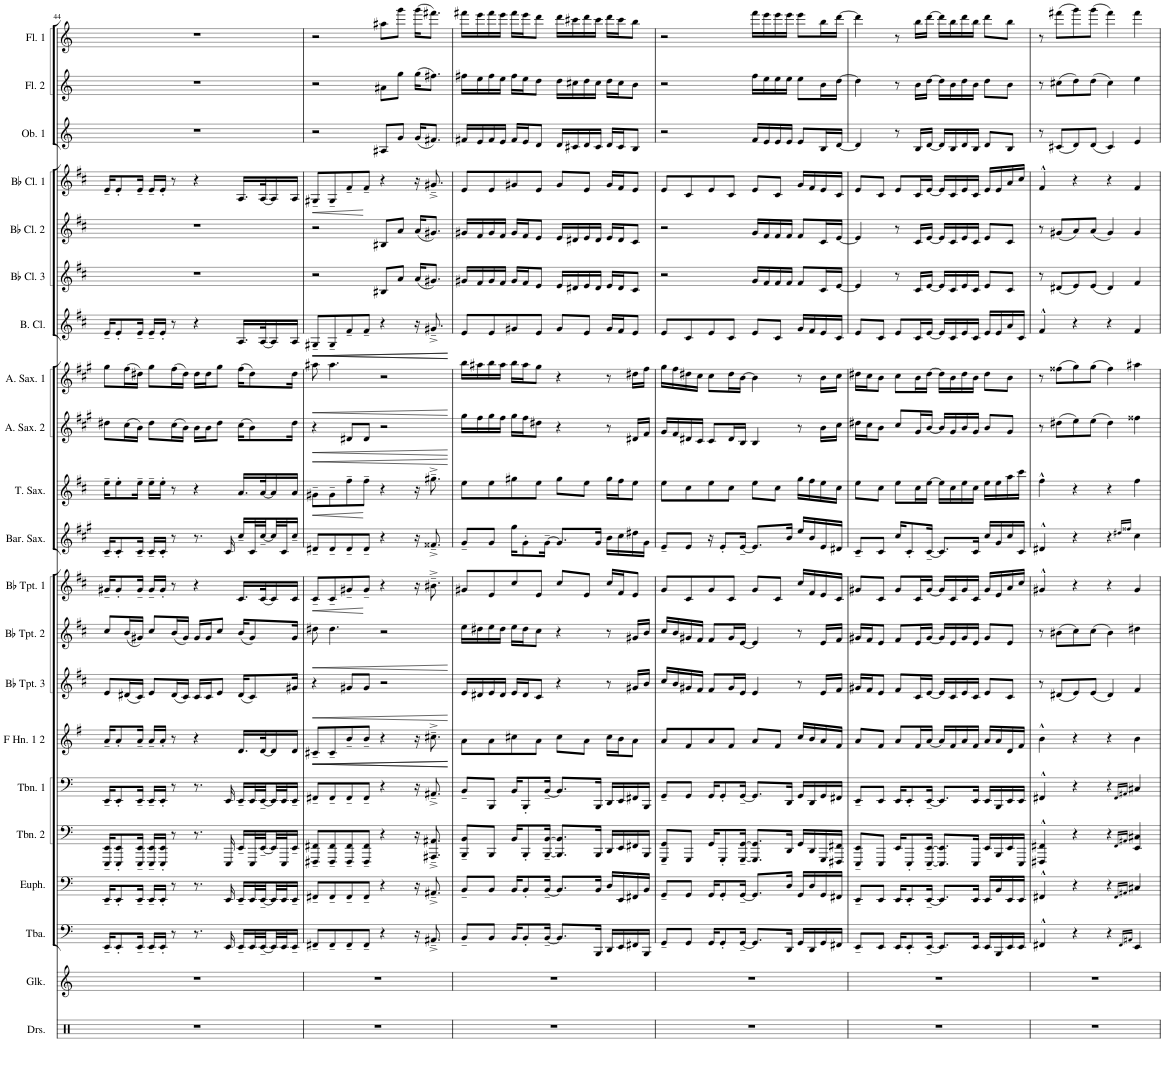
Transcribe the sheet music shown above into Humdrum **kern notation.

**kern	**kern	**kern	**kern	**kern	**kern	**kern	**dynam	**kern	**dynam	**kern	**dynam	**kern	**dynam	**kern	**kern	**dynam	**kern	**dynam	**kern	**dynam	**kern	**dynam	**kern	**kern	**kern	**dynam	**kern	**kern	**kern
*part21	*part20	*part19	*part18	*part17	*part16	*part15	*part15	*part14	*part14	*part13	*part13	*part12	*part12	*part11	*part10	*part10	*part9	*part9	*part8	*part8	*part7	*part7	*part6	*part5	*part4	*part4	*part3	*part2	*part1
*staff21	*staff20	*staff19	*staff18	*staff17	*staff16	*staff15	*staff15	*staff14	*staff14	*staff13	*staff13	*staff12	*staff12	*staff11	*staff10	*staff10	*staff9	*staff9	*staff8	*staff8	*staff7	*staff7	*staff6	*staff5	*staff4	*staff4	*staff3	*staff2	*staff1
*I"Drumset	*I"Glockenspiel	*I"Tuba	*I"Euphonium	*I"Trombone 2	*I"Trombone 1	*I"F Horn 1 &amp; 2	*	*I"Bb Trumpet 3	*	*I"Bb Trumpet 2	*	*I"Bb Trumpet 1	*	*I"Baritone Saxophone	*I"Tenor Saxophone	*	*I"Alto Saxophone 2	*	*I"Alto Saxophone 1	*	*I"Bass Clarinet	*	*I"Bb Clarinet 3	*I"Bb Clarinet 2	*I"Bb Clarinet 1	*	*I"Oboe 1	*I"Flute 2	*I"Flute 1
*I'Drs.	*I'Glk.	*I'Tba.	*I'Euph.	*I'Tbn. 2	*I'Tbn. 1	*I'F Hn. 1 2	*	*I'Bb Tpt. 3	*	*I'Bb Tpt. 2	*	*I'Bb Tpt. 1	*	*I'Bar. Sax.	*I'T. Sax.	*	*I'A. Sax. 2	*	*I'A. Sax. 1	*	*I'B. Cl.	*	*I'Bb Cl. 3	*I'Bb Cl. 2	*I'Bb Cl. 1	*	*I'Ob. 1	*I'Fl. 2	*I'Fl. 1
!!LO:PB:g=z
*clefX	*clefG2	*clefF4	*clefF4	*clefF4	*clefF4	*clefG2	*	*clefG2	*	*clefG2	*	*clefG2	*	*clefG2	*clefG2	*	*clefG2	*	*clefG2	*	*clefG2	*	*clefG2	*clefG2	*clefG2	*	*clefG2	*clefG2	*clefG2
*	*Trd-14c-24	*	*	*	*	*Trd4c7	*	*Trd1c2	*	*Trd1c2	*	*Trd1c2	*	*Trd12c21	*Trd8c14	*	*Trd5c9	*	*Trd5c9	*	*Trd8c14	*	*Trd1c2	*Trd1c2	*Trd1c2	*	*	*	*
*k[]	*k[]	*k[]	*k[]	*k[]	*k[]	*k[f#]	*	*k[f#c#]	*	*k[f#c#]	*	*k[f#c#]	*	*k[f#c#g#]	*k[f#c#]	*	*k[f#c#g#]	*	*k[f#c#g#]	*	*k[f#c#]	*	*k[f#c#]	*k[f#c#]	*k[f#c#]	*	*k[]	*k[]	*k[]
*M4/4	*M4/4	*M4/4	*M4/4	*M4/4	*M4/4	*M4/4	*	*M4/4	*	*M4/4	*	*M4/4	*	*M4/4	*M4/4	*	*M4/4	*	*M4/4	*	*M4/4	*	*M4/4	*M4/4	*M4/4	*	*M4/4	*M4/4	*M4/4
=44	=44	=44	=44	=44	=44	=44	=44	=44	=44	=44	=44	=44	=44	=44	=44	=44	=44	=44	=44	=44	=44	=44	=44	=44	=44	=44	=44	=44	=44
1r	1r	16EE~/KL	16EE~/KL	16EEE/~ 16EE/~KL	16EE~/KL	16a~/KL	.	8e/L	.	8cc#/L	.	16g#X~/KL	.	16c#~/KL	16ee~\KL	.	8dd#X\L	.	8gg#\L	.	16e~/KL	.	1r	1r	16e~/KL	.	1r	1r	1r
.	.	8EE'/	8EE'/	8EEE/' 8EE/'	8EE'/	8a'/	.	.	.	.	.	8g#'/	.	8c#'/	8ee'\	.	.	.	.	.	8e'/	.	.	.	8e'/	.	.	.	.
.	.	.	.	.	.	.	.	(16d#X/L	.	(16b/L	.	.	.	.	.	.	(16cc#\L	.	(16ff#\L	.	.	.	.	.	.	.	.	.	.
.	.	16EE~/Jk	16EE~/Jk	16EEE/~ 16EE/~Jk	16EE~/Jk	16a~/Jk	.	16c#/JJ)	.	16g#X/JJ)	.	16g#~/Jk	.	16c#~/Jk	16ee~\Jk	.	16b\JJ)	.	16dd#X\JJ)	.	16e~/Jk	.	.	.	16e~/Jk	.	.	.	.
.	.	16EE~/LL	16EE~/LL	16EEE/~ 16EE/~LL	16EE~/LL	16a~/LL	.	8e/L	.	8cc#/L	.	16g#~/LL	.	16c#~/LL	16ee~\LL	.	8dd#\L	.	8gg#\L	.	16e~/LL	.	.	.	16e~/LL	.	.	.	.
.	.	16EE'/JJ	16EE'/JJ	16EEE/' 16EE/'JJ	16EE'/JJ	16a'/JJ	.	.	.	.	.	16g#'/JJ	.	16c#'/JJ	16ee'\JJ	.	.	.	.	.	16e'/JJ	.	.	.	16e'/JJ	.	.	.	.
.	.	8r	8r	8r	8r	8r	.	(16d#/L	.	(16b/L	.	8r	.	8r	8r	.	(16cc#\L	.	(16ff#\L	.	8r	.	.	.	8r	.	.	.	.
.	.	.	.	.	.	.	.	16c#/JJ)	.	16g#/JJ)	.	.	.	.	.	.	16b\JJ)	.	16dd#\JJ)	.	.	.	.	.	.	.	.	.	.
.	.	8.r	8.r	8.r	8.r	4r	.	16c#/LL	.	16g#/LL	.	4r	.	8.r	4r	.	16b\LL	.	16dd#\LL	.	4r	.	.	.	4r	.	.	.	.
.	.	.	.	.	.	.	.	16c#/J	.	16g#/J	.	.	.	.	.	.	16b\J	.	16dd#\J	.	.	.	.	.	.	.	.	.	.
.	.	.	.	.	.	.	.	8e/J	.	8cc#/J	.	.	.	.	.	.	8dd#\J	.	8gg#\J	.	.	.	.	.	.	.	.	.	.
.	.	16EE/	16EE/	16EEE/	16EE/	.	.	.	.	.	.	.	.	16c#/	.	.	.	.	.	.	.	.	.	.	.	.	.	.	.
.	.	16EE~/LL	16EE~/LL	16EE~/LL	16EE~/LL	16.d/LL	.	(16d#/KL	.	(16b/KL	.	16.c#/LL	.	16cc#~/LL	16.a/LL	.	(16cc#\KL	.	(16ff#\KL	.	16.A/LL	.	.	.	16.A/LL	.	.	.	.
.	.	32EE/L	32EE/L	32EEE/L	32EE/L	.	.	8c#/)	.	8g#/)	.	.	.	32c#/L	.	.	8b\)	.	8dd#\)	.	.	.	.	.	.	.	.	.	.
.	.	[32EE~/	[32EE~/	[32EE~/	[32EE~/	[32d/K	.	.	.	.	.	[32c#/K	.	[32cc#~/	[32a/K	.	.	.	.	.	[32A/K	.	.	.	[32A/K	.	.	.	.
.	.	32EE/]	32EE/]	32EE/]	32EE/]	16d/]	.	.	.	.	.	16c#/]	.	32cc#/]	16a/]	.	.	.	.	.	16A/]	.	.	.	16A/]	.	.	.	.
.	.	32EE/J	32EE/J	32EEE/J	32EE/J	.	.	.	.	.	.	.	.	32c#/J	.	.	.	.	.	.	.	.	.	.	.	.	.	.	.
.	.	16EE~/JJ	16EE~/JJ	16EE~/JJ	16EE~/JJ	16d/JJ	.	16g#X/Jk	.	16g#/Jk	.	16c#/JJ	.	16cc#~/JJ	16a/JJ	.	16dd#\Jk	.	16dd#\Jk	.	16A/JJ	.	.	.	16A/JJ	.	.	.	.
=45	=45	=45	=45	=45	=45	=45	=45	=45	=45	=45	=45	=45	=45	=45	=45	=45	=45	=45	=45	=45	=45	=45	=45	=45	=45	=45	=45	=45	=45
!	!	!	!	!	!	!	!LO:HP:b	!	!LO:HP:b	!	!LO:HP:b	!	!LO:HP:b	!	!	!LO:HP:b	!	!LO:HP:b	!	!LO:HP:b	!	!LO:HP:b	!	!	!	!LO:HP:b	!	!	!
1r	1r	8FF#X~/L	8FF#X~/L	8FFF#X/~ 8FF#X/~L	8FF#X~/L	8c#X~/L	<	4r	<	8dd#X\	<	8c#~/L	<	8d#X~/L	8g#X~\L	<	4r	<	8aa#X\	<	8G#X~/L	<	2r	2r	8G#X~/L	<	2r	2r	2r
!	!	!	!	!	!	!	!LO:HP:b	!	!	!	!	!	!	!	!	!	!	!	!	!	!	!LO:HP:b	!	!	!	!	!	!	!
.	.	8FF#~/	8FF#~/	8FFF#/~ 8FF#/~	8FF#~/	8c#~/	<	.	.	4.dd#\	.	8c#~/	.	8d#~/	8g#~\	.	.	.	4.aa#\	.	8G#~/	<	.	.	8G#~/	.	.	.	.
!	!	!	!	!	!	!	!	!	!	!	!	!	!	!	!	!	!	!LO:HP:b	!	!	!	!	!	!	!	!	!	!	!
.	.	8FF#~/	8FF#~/	8FFF#/~ 8FF#/~	8FF#~/	8b~/	.	8g#X/L	.	.	.	8g#X~/	.	8d#~/	8ff#~\	.	8d#X/L	<	.	.	8f#~/	.	.	.	8f#~/	.	.	.	.
.	.	8FF#~/J	8FF#~/J	8FFF#/~ 8FF#/~J	8FF#~/J	8b~/J	.	8g#/J	.	.	.	8g#~/J	.	8d#~/J	8ff#~\J	.	8d#/J	.	.	.	8f#~/J	.	.	.	8f#~/J	.	.	.	.
.	.	4r	4r	4r	4r	4r	.	2r	.	2r	.	4r	.	4r	4r	.	2r	.	2r	.	4r	.	8B#X/L	8B#X/L	4r	.	8A#X/L	8a#X\L	8aa#X\L
.	.	.	.	.	.	.	.	.	.	.	.	.	.	.	.	.	.	.	.	.	.	.	8a/J	8a/J	.	.	8g/J	8gg\J	8ggg\J
.	.	16r	16r	16r	16r	16r	.	.	.	.	.	16r	.	16r	16r	.	.	.	.	.	16r	.	(16a/KL	(16a/KL	16r	.	(16g/KL	(16gg\KL	(16ggg\KL
.	.	8.AA#X~^/	8.AA#X~^/	8.AAA#X/~^ 8.AA#X/~^	8.AA#X~^/	8.cc#X~^\	.	.	.	.	.	8.b#X~^\	.	8.f##X~^/	8.gg#X~^\	.	.	.	.	.	8.g#X~^/	.	8.g#X/J)	8.g#X/J)	8.g#X~^/	.	8.f#X/J)	8.ff#X\J)	8.fff#X\J)
.	.	.	.	.	.	.	[ [	.	[	.	[	.	[	.	.	[	.	[ [	.	[	.	[ [	.	.	.	[	.	.	.
=46	=46	=46	=46	=46	=46	=46	=46	=46	=46	=46	=46	=46	=46	=46	=46	=46	=46	=46	=46	=46	=46	=46	=46	=46	=46	=46	=46	=46	=46
1r	1r	8BB~/L	8BB~/L	8BBB/~ 8BB/~L	8BB~/L	8a\L	.	16e/LL	.	16ee\LL	.	8g#X/L	.	8g#~/L	8ee\L	.	16gg#\LL	.	16bb\LL	.	8e/L	.	16g#X/LL	16g#X/LL	8e/L	.	16f#X/LL	16ff#X\LL	16fff#X\LL
.	.	.	.	.	.	.	.	16d#X/	.	16dd#X\	.	.	.	.	.	.	16ff#\	.	16aa#X\	.	.	.	16f#/	16f#/	.	.	16e/	16ee\	16eee\
.	.	8BB/J	8BB/J	8BBB/J	8BBB/J	8a\	.	16e/	.	16ee\	.	8e/	.	8g#/J	8ee\	.	16gg#\	.	16bb\	.	8e/	.	16g#/	16g#/	8e/	.	16f#/	16ff#\	16fff#\
.	.	.	.	.	.	.	.	16d#/JJ	.	16dd#\JJ	.	.	.	.	.	.	16ff#\JJ	.	16aa#\JJ	.	.	.	16f#/JJ	16f#/JJ	.	.	16e/JJ	16ee\JJ	16eee\JJ
.	.	16BB/KL	16BB/KL	16BB/KL	16BB/KL	8cc#X\	.	16e/LL	.	16ee\LL	.	8cc#/	.	16gg#\KL	8gg#X\	.	16gg#\LL	.	16bb\LL	.	8g#X/	.	16g#/LL	16g#/LL	8g#X/	.	16f#/LL	16ff#\LL	16fff#\LL
.	.	8BB'/	8BB'/	8BBB'/	8BBB'/	.	.	16d#/J	.	16dd#\J	.	.	.	8g#'\	.	.	16ff#\J	.	16aa#\J	.	.	.	16f#/J	16f#/J	.	.	16e/J	16ee\J	16eee\J
.	.	.	.	.	.	8a\J	.	8c#/J	.	8cc#\J	.	8e/J	.	.	8ee\J	.	8dd#X\J	.	8gg#\J	.	8e/J	.	8e/J	8e/J	8e/J	.	8d/J	8dd\J	8ddd\J
.	.	[16BB~/Jk	[16BB~/Jk	[16BBB/~ [16BB/~Jk	[16BB~/Jk	.	.	.	.	.	.	.	.	[16g#~\Jk	.	.	.	.	.	.	.	.	.	.	.	.	.	.	.
.	.	8.BB/L]	8.BB/L]	8.BBB/] 8.BB/]L	8.BB/L]	8cc#\L	.	4r	.	4r	.	8cc#/L	.	8.g#/L]	8gg#\L	.	4r	.	4r	.	8g#/L	.	16e/LL	16e/LL	8g#/L	.	16d/LL	16dd\LL	16ddd\LL
.	.	.	.	.	.	.	.	.	.	.	.	.	.	.	.	.	.	.	.	.	.	.	16d#X/	16d#X/	.	.	16c#X/	16cc#X\	16ccc#X\
.	.	.	.	.	.	8a\J	.	.	.	.	.	8e/J	.	.	8ee\J	.	.	.	.	.	8e/J	.	16e/	16e/	8e/J	.	16d/	16dd\	16ddd\
.	.	16BBB/Jk	16BB/Jk	16BBB/Jk	16BBB/Jk	.	.	.	.	.	.	.	.	16g#/Jk	.	.	.	.	.	.	.	.	16d#/JJ	16d#/JJ	.	.	16c#/JJ	16cc#\JJ	16ccc#\JJ
.	.	16DD/LL	16D/LL	16DD/LL	16DD/LL	16cc#\LL	.	8r	.	8r	.	16cc#/LL	.	16b\LL	16gg#\LL	.	8r	.	8r	.	16g#/LL	.	16e/LL	16e/LL	16g#/LL	.	16d/LL	16dd\LL	16ddd\LL
.	.	16EE/	16EE/	16EE/	16EE/	16b\J	.	.	.	.	.	16f#/J	.	16cc#\	16ff#\J	.	.	.	.	.	16f#/J	.	16d#/J	16d#/J	16f#/J	.	16c#/J	16cc#\J	16ccc#\J
.	.	16FF#X/	16FF#X/	16FF#X/	16FF#X/	8a\J	.	16g#X/LL	.	16g#X/LL	.	8e/J	.	16dd#X\	8ee\J	.	16d#X/LL	.	16dd#X\LL	.	8e/J	.	8c#/J	8c#/J	8e/J	.	8B/J	8b\J	8bb\J
.	.	16BBB/JJ	16BB/JJ	16BBB/JJ	16BBB/JJ	.	.	16b/JJ	.	16b/JJ	.	.	.	16g#\JJ	.	.	16f#/JJ	.	16ff#\JJ	.	.	.	.	.	.	.	.	.	.
=47	=47	=47	=47	=47	=47	=47	=47	=47	=47	=47	=47	=47	=47	=47	=47	=47	=47	=47	=47	=47	=47	=47	=47	=47	=47	=47	=47	=47	=47
1r	1r	8GG~/L	8GG~/L	8GGG/~ 8GG/~L	8GG~/L	8a/L	.	16cc#/LL	.	16cc#/LL	.	8g/L	.	8e~/L	8ee\L	.	16g#/LL	.	16gg#\LL	.	8e/L	.	2r	2r	8e/L	.	2r	2r	2r
.	.	.	.	.	.	.	.	16b/	.	16b/	.	.	.	.	.	.	16f#/	.	16ff#\	.	.	.	.	.	.	.	.	.	.
.	.	8GG/J	8GG/J	8GGG/J	8GG/J	8f#/	.	16g#X/	.	16g#X/	.	8c#/	.	8e/J	8cc#\	.	16d#X/	.	16dd#X\	.	8c#/	.	.	.	8c#/	.	.	.	.
.	.	.	.	.	.	.	.	16f#/JJ	.	16f#/JJ	.	.	.	.	.	.	16c#/JJ	.	16cc#\JJ	.	.	.	.	.	.	.	.	.	.
.	.	16GG/KL	16GG/KL	16GG/KL	16GG/KL	8a/	.	8f#/L	.	8f#/L	.	8g/	.	16r	8ee\	.	8c#/L	.	8cc#\L	.	8e/	.	.	.	8e/	.	.	.	.
.	.	8GG'/	8GG'/	8GGG'/	8GG'/	.	.	.	.	.	.	.	.	8e'/L	.	.	.	.	.	.	.	.	.	.	.	.	.	.	.
.	.	.	.	.	.	8f#/J	.	16g#/L	.	16g#/L	.	8c#/J	.	.	8cc#\J	.	16d#/L	.	16dd#\L	.	8c#/J	.	.	.	8c#/J	.	.	.	.
.	.	[16GG~/Jk	[16GG~/Jk	[16GGG/~ [16GG/~Jk	[16GG~/Jk	.	.	16e/JJ	.	[16e/JJ	.	.	.	[16e~/Jk	.	.	16B/JJ	.	[16b\JJ	.	.	.	.	.	.	.	.	.	.
.	.	8.GG/L]	8.GG/L]	8.GGG/] 8.GG/]L	8.GG/L]	8a/L	.	4e/	.	4e/]	.	8g/L	.	8.e/L]	8ee\L	.	4B/	.	4b\]	.	8e/L	.	16g/LL	16g/LL	8e/L	.	16f/LL	16ff\LL	16fff\LL
.	.	.	.	.	.	.	.	.	.	.	.	.	.	.	.	.	.	.	.	.	.	.	16f#/	16f#/	.	.	16e/	16ee\	16eee\
.	.	.	.	.	.	8f#/J	.	.	.	.	.	8c#/J	.	.	8cc#\J	.	.	.	.	.	8c#/J	.	16f#/	16f#/	8c#/J	.	16e/	16ee\	16eee\
.	.	16DD/Jk	16D/Jk	16DD/Jk	16DD/Jk	.	.	.	.	.	.	.	.	16b/Jk	.	.	.	.	.	.	.	.	16f#/JJ	16f#/JJ	.	.	16e/JJ	16ee\JJ	16eee\JJ
.	.	16GG/LL	16GG/LL	16GG/LL	16GG/LL	16cc/LL	.	8r	.	8r	.	16cc#/LL	.	16ee/LL	16gg\LL	.	8r	.	8r	.	16g/LL	.	8f#/L	8f#/L	16g/LL	.	8e/L	8ee\L	8eee\L
.	.	16DD/	16D/	16DD/	16DD/	16b/	.	.	.	.	.	16f#/	.	16b/	16ff#\	.	.	.	.	.	16f#/	.	.	.	16f#/	.	.	.	.
.	.	16GG/	16GG/	16GGG/	16GG/	16a/	.	16e/LL	.	16e/LL	.	16e/	.	16e/	16ee\	.	16b\LL	.	16b\LL	.	16e/	.	16c#/L	16c#/L	16e/	.	16B/L	16b\L	16bb\L
.	.	16FF#X/JJ	16FF#X/JJ	16FFF#X/ 16FF#X/JJ	16FF#X/JJ	16f#/JJ	.	16f#/JJ	.	16f#/JJ	.	16c#/JJ	.	16d#X/JJ	16cc#\JJ	.	16cc#\JJ	.	16cc#\JJ	.	16c#/JJ	.	[16e/JJ	[16e/JJ	16c#/JJ	.	[16d/JJ	[16dd\JJ	[16ddd\JJ
=48	=48	=48	=48	=48	=48	=48	=48	=48	=48	=48	=48	=48	=48	=48	=48	=48	=48	=48	=48	=48	=48	=48	=48	=48	=48	=48	=48	=48	=48
1r	1r	8EE~/L	8EE~/L	8EEE/~ 8EE/~L	8EE~/L	8a/L	.	16g#X/LL	.	16g#X/LL	.	8g#X/L	.	8c#~/L	8ee\L	.	16dd#X\LL	.	16dd#X\LL	.	8e/L	.	4e/]	4e/]	8e/L	.	4d/]	4dd\]	4ddd\]
.	.	.	.	.	.	.	.	16f#/J	.	16f#/J	.	.	.	.	.	.	16cc#\J	.	16cc#\J	.	.	.	.	.	.	.	.	.	.
.	.	8EE/J	8EE/J	8EEE/J	8EE/J	8f#/J	.	8e/J	.	8e/J	.	8c#/J	.	8c#/J	8cc#\J	.	8b\J	.	8b\J	.	8c#/J	.	.	.	8c#/J	.	.	.	.
.	.	16EE/KL	16EE/KL	16EE/KL	16EE/KL	8a/L	.	8f#/L	.	8f#/L	.	8g#/L	.	16cc#/KL	8ee\L	.	8cc#/L	.	8cc#\L	.	8e/L	.	8r	8r	8e/L	.	8r	8r	8r
.	.	8EE'/	8EE'/	8EEE'/	8EE'/	.	.	.	.	.	.	.	.	8c#'/	.	.	.	.	.	.	.	.	.	.	.	.	.	.	.
.	.	.	.	.	.	16f#/L	.	16c#/L	.	16e/L	.	16c#/L	.	.	16cc#\L	.	16g#/L	.	16b\L	.	16c#/L	.	16c#/LL	16c#/LL	16c#/L	.	16B/LL	16b\LL	16bb\LL
.	.	[16EE~/Jk	[16EE~/Jk	[16EEE/~ [16EE/~Jk	[16EE~/Jk	[16a/JJ	.	[16e/JJ	.	[16g#/JJ	.	[16g#/JJ	.	[16c#~/Jk	[16ee\JJ	.	[16b/JJ	.	[16dd#\JJ	.	[16e/JJ	.	[16e/JJ	[16e/JJ	[16e/JJ	.	[16d/JJ	[16dd\JJ	[16ddd\JJ
.	.	8.EE/L]	8.EE/L]	8.EEE/] 8.EE/]L	8.EE/L]	16a/LL]	.	16e/LL]	.	16g#/LL]	.	16g#/LL]	.	8.c#/L]	16ee\LL]	.	16b/LL]	.	16dd#\LL]	.	16e/LL]	.	16e/LL]	16e/LL]	16e/LL]	.	16d/LL]	16dd\LL]	16ddd\LL]
.	.	.	.	.	.	16f#/	.	16c#/	.	16e/	.	16c#/	.	.	16cc#\	.	16g#/	.	16b\	.	16c#/	.	16c#/	16c#/	16c#/	.	16B/	16b\	16bb\
.	.	.	.	.	.	16a/	.	16e/	.	16g#/	.	16g#/	.	.	16ee\	.	16b/	.	16dd#\	.	16e/	.	16e/	16e/	16e/	.	16d/	16dd\	16ddd\
.	.	16EE/Jk	16EE/Jk	16EEE/Jk	16EE/Jk	16f#/JJ	.	16c#/JJ	.	16e/JJ	.	16c#/JJ	.	16c#/Jk	16cc#\JJ	.	16g#/JJ	.	16b\JJ	.	16c#/JJ	.	16c#/JJ	16c#/JJ	16c#/JJ	.	16B/JJ	16b\JJ	16bb\JJ
.	.	16EE/LL	16EE/LL	16EE/LL	16EE/LL	16a/LL	.	8e/L	.	8g#/L	.	16g#/LL	.	16cc#/LL	16ee\LL	.	8b/L	.	8dd#\L	.	16e/LL	.	8e/L	8e/L	16e/LL	.	8d/L	8dd\L	8ddd\L
.	.	16BBB/	16BB/	16BBB/	16BBB/	16a/	.	.	.	.	.	16e/	.	16g#/	16ee\	.	.	.	.	.	16e/	.	.	.	16e/	.	.	.	.
.	.	16EE/	16EE/	16EE/	16EE/	16d/	.	8c#/J	.	8e/J	.	16a/	.	16cc#/	16aa\	.	8g#/J	.	8b\J	.	16a/	.	8c#/J	8c#/J	16a/	.	8B/J	8b\J	8bb\J
.	.	16EE/JJ	16EE/JJ	16EEE/JJ	16EE/JJ	16f#/JJ	.	.	.	.	.	16cc#/JJ	.	16c#/JJ	16ccc#\JJ	.	.	.	.	.	16c#/JJ	.	.	.	16cc#/JJ	.	.	.	.
=49	=49	=49	=49	=49	=49	=49	=49	=49	=49	=49	=49	=49	=49	=49	=49	=49	=49	=49	=49	=49	=49	=49	=49	=49	=49	=49	=49	=49	=49
1r	1r	4FF#X^^/	4FF#X^^/	4FFF#X/^^ 4FF#X/^^	4FF#X^^/	4b^^\	.	8r	.	8r	.	4g#X^^/	.	4d#X^^/	4ff#^^\	.	8r	.	8r	.	4f#^^/	.	8r	8r	4f#^^/	.	8r	8r	8r
.	.	.	.	.	.	.	.	(8d#X/L	.	(8b#X\L	.	.	.	.	.	.	(8dd#X\L	.	(8ff##X\L	.	.	.	(8d#X/L	(8g#X/L	.	.	(8c#X/L	(8cc#X\L	(8fff#X\L
.	.	4r	4r	4r	4r	4r	.	8e/)	.	8cc#\)	.	4r	.	4r	4r	.	8ee\)	.	8gg#\)	.	4r	.	8e/)	8a/)	4r	.	8d/)	8dd\)	8ggg\)
.	.	.	.	.	.	.	.	(8e/J	.	(8cc#\J	.	.	.	.	.	.	(8ee\J	.	(8gg#\J	.	.	.	(8e/J	(8a/J	.	.	(8d/J	(8dd\J	(8ggg\J
.	.	4r	4r	4r	4r	4r	.	4d#/)	.	4b#\)	.	4r	.	4r	4r	.	4dd#\)	.	4ff##\)	.	4r	.	4d#/)	4g#/)	4r	.	4c#/)	4cc#\)	4fff#\)
.	.	16qFF#/LL	16qFF#/LL	16qFF#/LL	16qFF#/LL	.	.	.	.	.	.	.	.	16qdd#X/LL	.	.	.	.	.	.	.	.	.	.	.	.	.	.	.
.	.	16qAA#X/JJ	16qAA#X/JJ	16qAA#X/JJ	16qAA#X/JJ	.	.	.	.	.	.	.	.	16qff##X/JJ	.	.	.	.	.	.	.	.	.	.	.	.	.	.	.
.	.	4EE/	4C#X/	4EE/ 4C#X/	4C#X/	4b\	.	4f#/	.	4dd#X\	.	4g#/	.	4cc#\	4ff#\	.	4ff##X\	.	4aa#X\	.	4f#/	.	4f#/	4g#/	4f#/	.	4e/	4ee\	4fff#\
=	=	=	=	=	=	=	=	=	=	=	=	=	=	=	=	=	=	=	=	=	=	=	=	=	=	=	=	=	=
*-	*-	*-	*-	*-	*-	*-	*-	*-	*-	*-	*-	*-	*-	*-	*-	*-	*-	*-	*-	*-	*-	*-	*-	*-	*-	*-	*-	*-	*-
